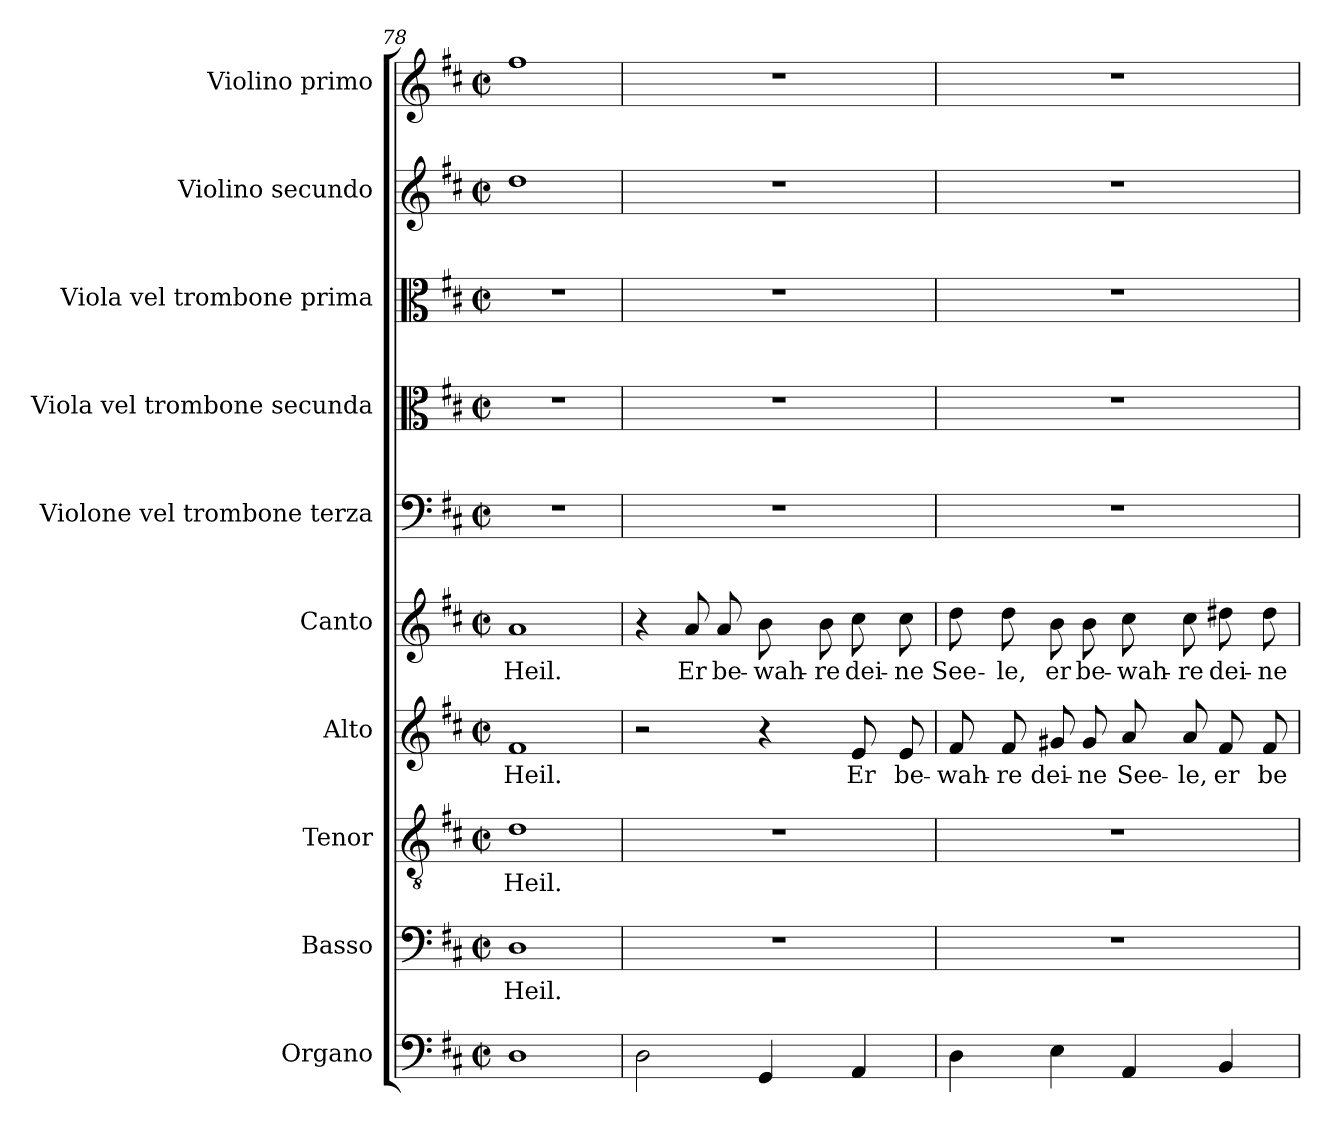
**kern	**kern	**text	**kern	**text	**kern	**text	**kern	**text	**kern	**kern	**kern	**kern	**kern
*part10	*part9	*part9	*part8	*part8	*part7	*part7	*part6	*part6	*part5	*part4	*part3	*part2	*part1
*staff10	*staff9	*staff9	*staff8	*staff8	*staff7	*staff7	*staff6	*staff6	*staff5	*staff4	*staff3	*staff2	*staff1
*I"Organo	*I"Basso	*	*I"Tenor	*	*I"Alto	*	*I"Canto	*	*I"Violone vel trombone  terza	*I"Viola vel trombone secunda	*I"Viola vel trombone prima	*I"Violino secundo	*I"Violino primo
*	*I'B	*	*I'T	*	*I'A	*	*I'C	*	*I'Vn	*I'Va2	*I'Va1	*I'Vi2	*I'Vi1
*clefF4	*clefF4	*	*clefGv2	*	*clefG2	*	*clefG2	*	*clefF4	*clefC3	*clefC3	*clefG2	*clefG2
*k[f#c#]	*k[f#c#]	*	*k[f#c#]	*	*k[f#c#]	*	*k[f#c#]	*	*k[f#c#]	*k[f#c#]	*k[f#c#]	*k[f#c#]	*k[f#c#]
*D:	*D:	*	*D:	*	*D:	*	*D:	*	*D:	*D:	*D:	*D:	*D:
*M2/2	*M2/2	*	*M2/2	*	*M2/2	*	*M2/2	*	*M2/2	*M2/2	*M2/2	*M2/2	*M2/2
*met(c|)	*met(c|)	*	*met(c|)	*	*met(c|)	*	*met(c|)	*	*met(c|)	*met(c|)	*met(c|)	*met(c|)	*met(c|)
=78	=78	=78	=78	=78	=78	=78	=78	=78	=78	=78	=78	=78	=78
!	!	!LO:LY:b	!	!	!	!	!	!	!	!	!	!	!
!	!	!	!	!LO:LY:b	!	!	!	!	!	!	!	!	!
!	!	!	!	!	!	!LO:LY:b	!	!	!	!	!	!	!
!	!	!	!	!	!	!	!	!LO:LY:b	!	!	!	!	!
1D	1D	Heil.	1d	Heil.	1f#	Heil.	1a	Heil.	1r	1r	1r	1dd	1ff#
!!LO:PB:g=z
=79	=79	=79	=79	=79	=79	=79	=79	=79	=79	=79	=79	=79	=79
2D\	1r	.	1r	.	2r	.	4r	.	1r	1r	1r	1r	1r
!	!	!	!	!	!	!	!	!LO:LY:b	!	!	!	!	!
.	.	.	.	.	.	.	8a/	Er	.	.	.	.	.
!	!	!	!	!	!	!	!	!LO:LY:b	!	!	!	!	!
.	.	.	.	.	.	.	8a/	be-	.	.	.	.	.
!	!	!	!	!	!	!	!	!LO:LY:b	!	!	!	!	!
4GG/	.	.	.	.	4r	.	8b\	-wah-	.	.	.	.	.
!	!	!	!	!	!	!	!	!LO:LY:b	!	!	!	!	!
.	.	.	.	.	.	.	8b\	-re	.	.	.	.	.
!	!	!	!	!	!	!LO:LY:b	!	!	!	!	!	!	!
!	!	!	!	!	!	!	!	!LO:LY:b	!	!	!	!	!
4AA/	.	.	.	.	8e/	Er	8cc#\	dei-	.	.	.	.	.
!	!	!	!	!	!	!LO:LY:b	!	!	!	!	!	!	!
!	!	!	!	!	!	!	!	!LO:LY:b	!	!	!	!	!
.	.	.	.	.	8e/	be-	8cc#\	-ne	.	.	.	.	.
=80	=80	=80	=80	=80	=80	=80	=80	=80	=80	=80	=80	=80	=80
!	!	!	!	!	!	!LO:LY:b	!	!	!	!	!	!	!
!	!	!	!	!	!	!	!	!LO:LY:b	!	!	!	!	!
4D\	1r	.	1r	.	8f#/	-wah-	8dd\	See-	1r	1r	1r	1r	1r
!	!	!	!	!	!	!LO:LY:b	!	!	!	!	!	!	!
!	!	!	!	!	!	!	!	!LO:LY:b	!	!	!	!	!
.	.	.	.	.	8f#/	-re	8dd\	-le,	.	.	.	.	.
!	!	!	!	!	!	!LO:LY:b	!	!	!	!	!	!	!
!	!	!	!	!	!	!	!	!LO:LY:b	!	!	!	!	!
4E\	.	.	.	.	8g#X/	dei-	8b\	er	.	.	.	.	.
!	!	!	!	!	!	!LO:LY:b	!	!	!	!	!	!	!
!	!	!	!	!	!	!	!	!LO:LY:b	!	!	!	!	!
.	.	.	.	.	8g#/	-ne	8b\	be-	.	.	.	.	.
!	!	!	!	!	!	!LO:LY:b	!	!	!	!	!	!	!
!	!	!	!	!	!	!	!	!LO:LY:b	!	!	!	!	!
4AA/	.	.	.	.	8a/	See-	8cc#\	-wah-	.	.	.	.	.
!	!	!	!	!	!	!LO:LY:b	!	!	!	!	!	!	!
!	!	!	!	!	!	!	!	!LO:LY:b	!	!	!	!	!
.	.	.	.	.	8a/	-le,	8cc#\	-re	.	.	.	.	.
!	!	!	!	!	!	!LO:LY:b	!	!	!	!	!	!	!
!	!	!	!	!	!	!	!	!LO:LY:b	!	!	!	!	!
4BB/	.	.	.	.	8f#/	er	8dd#X\	dei-	.	.	.	.	.
!	!	!	!	!	!	!LO:LY:b	!	!	!	!	!	!	!
!	!	!	!	!	!	!	!	!LO:LY:b	!	!	!	!	!
.	.	.	.	.	8f#/	be-	8dd#\	-ne	.	.	.	.	.
=	=	=	=	=	=	=	=	=	=	=	=	=	=
*-	*-	*-	*-	*-	*-	*-	*-	*-	*-	*-	*-	*-	*-
